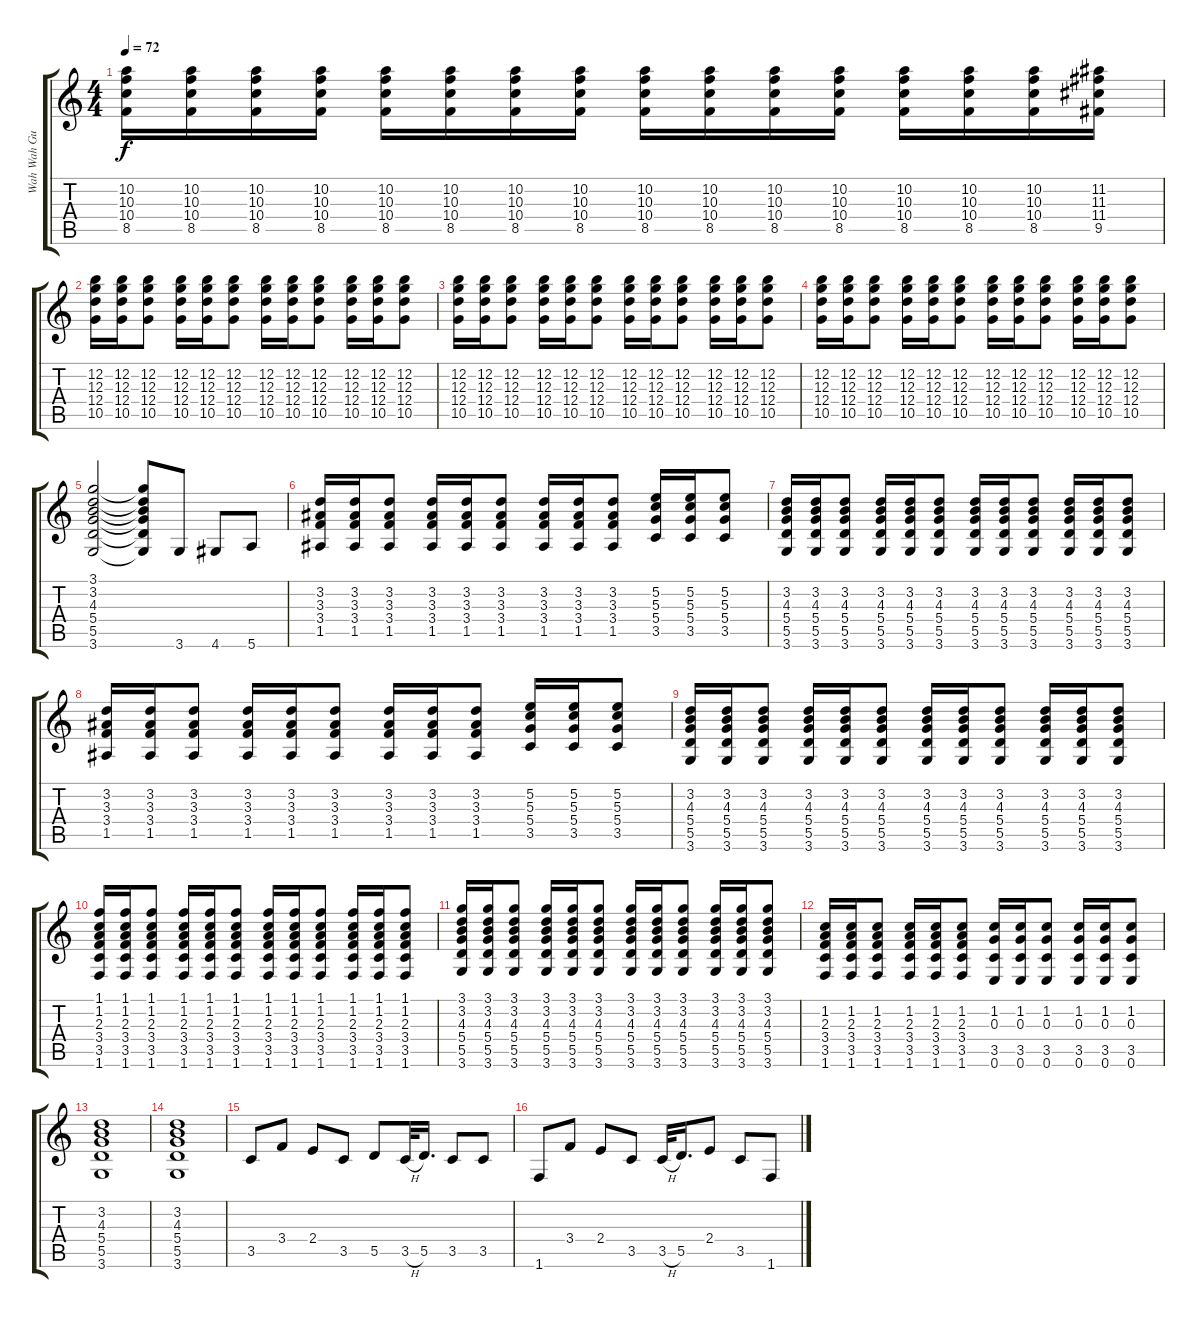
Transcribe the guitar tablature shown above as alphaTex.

\track ("Wah Wah Guitar" "Wah Wah Gu") {instrument electricguitarclean}
\staff {score tabs}
\tuning (E4 B3 G3 D3 A2 E2) {hide}
\ts (4 4)
\tempo 72
\clef g2
\ks c
(10.2 10.3 10.4 8.5).16{dy f} (10.2 10.3 10.4 8.5).16 (10.2 10.3 10.4 8.5).16 (10.2 10.3 10.4 8.5).16 (10.2 10.3 10.4 8.5).16 (10.2 10.3 10.4 8.5).16 (10.2 10.3 10.4 8.5).16 (10.2 10.3 10.4 8.5).16 (10.2 10.3 10.4 8.5).16 (10.2 10.3 10.4 8.5).16 (10.2 10.3 10.4 8.5).16 (10.2 10.3 10.4 8.5).16 (10.2 10.3 10.4 8.5).16 (10.2 10.3 10.4 8.5).16 (10.2 10.3 10.4 8.5).16 (11.2 11.3 11.4 9.5).16 |
(12.2 12.3 12.4 10.5).16 (12.2 12.3 12.4 10.5).16 (12.2 12.3 12.4 10.5).8 (12.2 12.3 12.4 10.5).16 (12.2 12.3 12.4 10.5).16 (12.2 12.3 12.4 10.5).8 (12.2 12.3 12.4 10.5).16 (12.2 12.3 12.4 10.5).16 (12.2 12.3 12.4 10.5).8 (12.2 12.3 12.4 10.5).16 (12.2 12.3 12.4 10.5).16 (12.2 12.3 12.4 10.5).8 |
(12.2 12.3 12.4 10.5).16 (12.2 12.3 12.4 10.5).16 (12.2 12.3 12.4 10.5).8 (12.2 12.3 12.4 10.5).16 (12.2 12.3 12.4 10.5).16 (12.2 12.3 12.4 10.5).8 (12.2 12.3 12.4 10.5).16 (12.2 12.3 12.4 10.5).16 (12.2 12.3 12.4 10.5).8 (12.2 12.3 12.4 10.5).16 (12.2 12.3 12.4 10.5).16 (12.2 12.3 12.4 10.5).8 |
(12.2 12.3 12.4 10.5).16 (12.2 12.3 12.4 10.5).16 (12.2 12.3 12.4 10.5).8 (12.2 12.3 12.4 10.5).16 (12.2 12.3 12.4 10.5).16 (12.2 12.3 12.4 10.5).8 (12.2 12.3 12.4 10.5).16 (12.2 12.3 12.4 10.5).16 (12.2 12.3 12.4 10.5).8 (12.2 12.3 12.4 10.5).16 (12.2 12.3 12.4 10.5).16 (12.2 12.3 12.4 10.5).8 |
(3.1 3.2 4.3 5.4 5.5 3.6).2 (3.1{t} 3.2{t} 4.3{t} 5.4{t} 5.5{t} 3.6{t}).8 3.6.8 4.6.8 5.6.8 |
(3.2 3.3 3.4 1.5).16 (3.2 3.3 3.4 1.5).16 (3.2 3.3 3.4 1.5).8 (3.2 3.3 3.4 1.5).16 (3.2 3.3 3.4 1.5).16 (3.2 3.3 3.4 1.5).8 (3.2 3.3 3.4 1.5).16 (3.2 3.3 3.4 1.5).16 (3.2 3.3 3.4 1.5).8 (5.2 5.3 5.4 3.5).16 (5.2 5.3 5.4 3.5).16 (5.2 5.3 5.4 3.5).8 |
(3.2 4.3 5.4 5.5 3.6).16 (3.2 4.3 5.4 5.5 3.6).16 (3.2 4.3 5.4 5.5 3.6).8 (3.2 4.3 5.4 5.5 3.6).16 (3.2 4.3 5.4 5.5 3.6).16 (3.2 4.3 5.4 5.5 3.6).8 (3.2 4.3 5.4 5.5 3.6).16 (3.2 4.3 5.4 5.5 3.6).16 (3.2 4.3 5.4 5.5 3.6).8 (3.2 4.3 5.4 5.5 3.6).16 (3.2 4.3 5.4 5.5 3.6).16 (3.2 4.3 5.4 5.5 3.6).8 |
(3.2 3.3 3.4 1.5).16 (3.2 3.3 3.4 1.5).16 (3.2 3.3 3.4 1.5).8 (3.2 3.3 3.4 1.5).16 (3.2 3.3 3.4 1.5).16 (3.2 3.3 3.4 1.5).8 (3.2 3.3 3.4 1.5).16 (3.2 3.3 3.4 1.5).16 (3.2 3.3 3.4 1.5).8 (5.2 5.3 5.4 3.5).16 (5.2 5.3 5.4 3.5).16 (5.2 5.3 5.4 3.5).8 |
(3.2 4.3 5.4 5.5 3.6).16 (3.2 4.3 5.4 5.5 3.6).16 (3.2 4.3 5.4 5.5 3.6).8 (3.2 4.3 5.4 5.5 3.6).16 (3.2 4.3 5.4 5.5 3.6).16 (3.2 4.3 5.4 5.5 3.6).8 (3.2 4.3 5.4 5.5 3.6).16 (3.2 4.3 5.4 5.5 3.6).16 (3.2 4.3 5.4 5.5 3.6).8 (3.2 4.3 5.4 5.5 3.6).16 (3.2 4.3 5.4 5.5 3.6).16 (3.2 4.3 5.4 5.5 3.6).8 |
(1.1 1.2 2.3 3.4 3.5 1.6).16 (1.1 1.2 2.3 3.4 3.5 1.6).16 (1.1 1.2 2.3 3.4 3.5 1.6).8 (1.1 1.2 2.3 3.4 3.5 1.6).16 (1.1 1.2 2.3 3.4 3.5 1.6).16 (1.1 1.2 2.3 3.4 3.5 1.6).8 (1.1 1.2 2.3 3.4 3.5 1.6).16 (1.1 1.2 2.3 3.4 3.5 1.6).16 (1.1 1.2 2.3 3.4 3.5 1.6).8 (1.1 1.2 2.3 3.4 3.5 1.6).16 (1.1 1.2 2.3 3.4 3.5 1.6).16 (1.1 1.2 2.3 3.4 3.5 1.6).8 |
(3.1 3.2 4.3 5.4 5.5 3.6).16 (3.1 3.2 4.3 5.4 5.5 3.6).16 (3.1 3.2 4.3 5.4 5.5 3.6).8 (3.1 3.2 4.3 5.4 5.5 3.6).16 (3.1 3.2 4.3 5.4 5.5 3.6).16 (3.1 3.2 4.3 5.4 5.5 3.6).8 (3.1 3.2 4.3 5.4 5.5 3.6).16 (3.1 3.2 4.3 5.4 5.5 3.6).16 (3.1 3.2 4.3 5.4 5.5 3.6).8 (3.1 3.2 4.3 5.4 5.5 3.6).16 (3.1 3.2 4.3 5.4 5.5 3.6).16 (3.1 3.2 4.3 5.4 5.5 3.6).8 |
(1.2 2.3 3.4 3.5 1.6).16 (1.2 2.3 3.4 3.5 1.6).16 (1.2 2.3 3.4 3.5 1.6).8 (1.2 2.3 3.4 3.5 1.6).16 (1.2 2.3 3.4 3.5 1.6).16 (1.2 2.3 3.4 3.5 1.6).8 (1.2 0.3 3.5 0.6).16 (1.2 0.3 3.5 0.6).16 (1.2 0.3 3.5 0.6).8 (1.2 0.3 3.5 0.6).16 (1.2 0.3 3.5 0.6).16 (1.2 0.3 3.5 0.6).8 |
(3.2 4.3 5.4 5.5 3.6).1 |
(3.2 4.3 5.4 5.5 3.6).1 |
3.5.8 3.4.8 2.4.8 3.5.8 5.5.8 3.5{h}.32 5.5.16{d} 3.5.8 3.5.8 |
1.6.8 3.4.8 2.4.8 3.5.8 3.5{h}.32 5.5.16{d} 2.4.8 3.5.8 1.6.8
